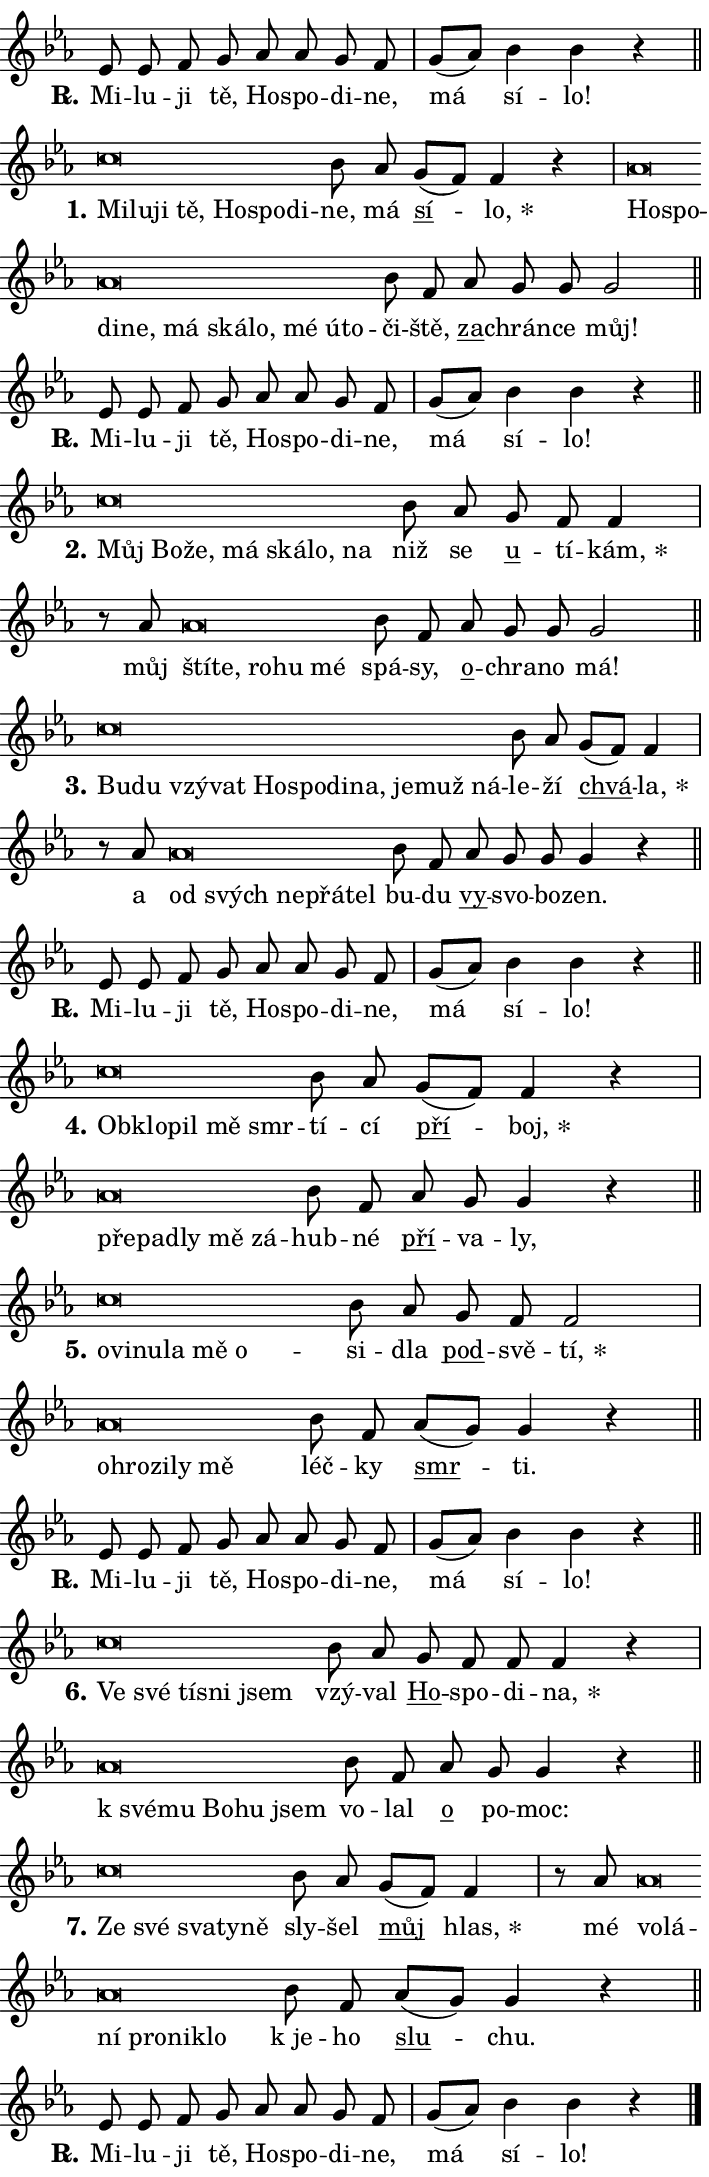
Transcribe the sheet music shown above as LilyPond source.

\version "2.24.0"
\header { tagline = "" }
\paper {
  indent = 0\cm
  top-margin = 0\cm
  right-margin = 0.13\cm % to fit lyric hyphens
  bottom-margin = 0\cm
  left-margin = 0\cm
  paper-width = 12\cm
  page-breaking = #ly:one-page-breaking
  system-system-spacing.basic-distance = #11
  score-system-spacing.basic-distance = #11
  ragged-last = ##f
}


%% Author: Thomas Morley
%% https://lists.gnu.org/archive/html/lilypond-user/2020-05/msg00002.html
#(define (line-position grob)
"Returns position of @var[grob} in current system:
   @code{'start}, if at first time-step
   @code{'end}, if at last time-step
   @code{'middle} otherwise
"
  (let* ((col (ly:item-get-column grob))
         (ln (ly:grob-object col 'left-neighbor))
         (rn (ly:grob-object col 'right-neighbor))
         (col-to-check-left (if (ly:grob? ln) ln col))
         (col-to-check-right (if (ly:grob? rn) rn col))
         (break-dir-left
           (and
             (ly:grob-property col-to-check-left 'non-musical #f)
             (ly:item-break-dir col-to-check-left)))
         (break-dir-right
           (and
             (ly:grob-property col-to-check-right 'non-musical #f)
             (ly:item-break-dir col-to-check-right))))
        (cond ((eqv? 1 break-dir-left) 'start)
              ((eqv? -1 break-dir-right) 'end)
              (else 'middle))))

#(define (tranparent-at-line-position vctor)
  (lambda (grob)
  "Relying on @code{line-position} select the relevant enry from @var{vctor}.
Used to determine transparency,"
    (case (line-position grob)
      ((end) (not (vector-ref vctor 0)))
      ((middle) (not (vector-ref vctor 1)))
      ((start) (not (vector-ref vctor 2))))))

noteHeadBreakVisibility =
#(define-music-function (break-visibility)(vector?)
"Makes @code{NoteHead}s transparent relying on @var{break-visibility}"
#{
  \override NoteHead.transparent =
    #(tranparent-at-line-position break-visibility)
#})

#(define delete-ledgers-for-transparent-note-heads
  (lambda (grob)
    "Reads whether a @code{NoteHead} is transparent.
If so this @code{NoteHead} is removed from @code{'note-heads} from
@var{grob}, which is supposed to be @code{LedgerLineSpanner}.
As a result ledgers are not printed for this @code{NoteHead}"
    (let* ((nhds-array (ly:grob-object grob 'note-heads))
           (nhds-list
             (if (ly:grob-array? nhds-array)
                 (ly:grob-array->list nhds-array)
                 '()))
           ;; Relies on the transparent-property being done before
           ;; Staff.LedgerLineSpanner.after-line-breaking is executed.
           ;; This is fragile ...
           (to-keep
             (remove
               (lambda (nhd)
                 (ly:grob-property nhd 'transparent #f))
               nhds-list)))
      ;; TODO find a better method to iterate over grob-arrays, similiar
      ;; to filter/remove etc for lists
      ;; For now rebuilt from scratch
      (set! (ly:grob-object grob 'note-heads)  '())
      (for-each
        (lambda (nhd)
          (ly:pointer-group-interface::add-grob grob 'note-heads nhd))
        to-keep))))

squashNotes = {
  \override NoteHead.X-extent = #'(-0.2 . 0.2)
  \override NoteHead.Y-extent = #'(-0.75 . 0)
  \override NoteHead.stencil =
    #(lambda (grob)
       (let ((pos (ly:grob-property grob 'staff-position)))
         (begin
           (if (< pos -7) (display "ERROR: Lower brevis then expected\n") (display ""))
           (if (<= pos -6) ly:text-interface::print ly:note-head::print))))
}
unSquashNotes = {
  \revert NoteHead.X-extent
  \revert NoteHead.Y-extent
  \revert NoteHead.stencil
}

hideNotes = \noteHeadBreakVisibility #begin-of-line-visible
unHideNotes = \noteHeadBreakVisibility #all-visible

% work-around for resetting accidentals
% https://lilypond.org/doc/v2.23/Documentation/notation/displaying-rhythms#unmetered-music
cadenzaMeasure = {
  \cadenzaOff
  \partial 1024 s1024
  \cadenzaOn
}

#(define-markup-command (accent layout props text) (markup?)
  "Underline accented syllable"
  (interpret-markup layout props
    #{\markup \override #'(offset . 4.3) \underline { #text }#}))

responsum = \markup \concat {
  "R" \hspace #-1.05 \path #0.1 #'((moveto 0 0.07) (lineto 0.9 0.8)) \hspace #0.05 "."
}

spaceSize = #0.6828661417322834 % exact space size for TeX Gyre Schola

\layout {
  \context {
    \Staff
    \remove "Time_signature_engraver"
    \override LedgerLineSpanner.after-line-breaking = #delete-ledgers-for-transparent-note-heads
  }
  \context {
    \Lyrics {
      \override LyricSpace.minimum-distance = \spaceSize
      \override LyricText.font-name = #"TeX Gyre Schola"
      \override LyricText.font-size = 1
      \override StanzaNumber.font-name = #"TeX Gyre Schola Bold"
      \override StanzaNumber.font-size = 1
    }
  }
  \context {
    \Score 
    \override NoteHead.text =
      #(lambda (grob) 
        (let ((pos (ly:grob-property grob 'staff-position)))
          #{\markup {
            \combine
              \halign #-0.55 \raise #(if (= pos -6) 0 0.5) \override #'(thickness . 2) \draw-line #'(3.2 . 0)
              \musicglyph "noteheads.sM1"
          }#}))
  }
}

% magnetic-lyrics.ily
%
%   written by
%     Jean Abou Samra <jean@abou-samra.fr>
%     Werner Lemberg <wl@gnu.org>
%
%   adapted by
%     Jiri Hon <jiri.hon@gmail.com>
%
% Version 2022-Apr-15

% https://www.mail-archive.com/lilypond-user@gnu.org/msg149350.html

#(define (Left_hyphen_pointer_engraver context)
   "Collect syllable-hyphen-syllable occurrences in lyrics and store
them in properties.  This engraver only looks to the left.  For
example, if the lyrics input is @code{foo -- bar}, it does the
following.

@itemize @bullet
@item
Set the @code{text} property of the @code{LyricHyphen} grob between
@q{foo} and @q{bar} to @code{foo}.

@item
Set the @code{left-hyphen} property of the @code{LyricText} grob with
text @q{foo} to the @code{LyricHyphen} grob between @q{foo} and
@q{bar}.
@end itemize

Use this auxiliary engraver in combination with the
@code{lyric-@/text::@/apply-@/magnetic-@/offset!} hook."
   (let ((hyphen #f)
         (text #f))
     (make-engraver
      (acknowledgers
       ((lyric-syllable-interface engraver grob source-engraver)
        (set! text grob)))
      (end-acknowledgers
       ((lyric-hyphen-interface engraver grob source-engraver)
        ;(when (not (grob::has-interface grob 'lyric-space-interface))
          (set! hyphen grob)));)
      ((stop-translation-timestep engraver)
       (when (and text hyphen)
         (ly:grob-set-object! text 'left-hyphen hyphen))
       (set! text #f)
       (set! hyphen #f)))))

#(define (lyric-text::apply-magnetic-offset! grob)
   "If the space between two syllables is less than the value in
property @code{LyricText@/.details@/.squash-threshold}, move the right
syllable to the left so that it gets concatenated with the left
syllable.

Use this function as a hook for
@code{LyricText@/.after-@/line-@/breaking} if the
@code{Left_@/hyphen_@/pointer_@/engraver} is active."
   (let ((hyphen (ly:grob-object grob 'left-hyphen #f)))
     (when hyphen
       (let ((left-text (ly:spanner-bound hyphen LEFT)))
         (when (grob::has-interface left-text 'lyric-syllable-interface)
           (let* ((common (ly:grob-common-refpoint grob left-text X))
                  (this-x-ext (ly:grob-extent grob common X))
                  (left-x-ext
                   (begin
                     ;; Trigger magnetism for left-text.
                     (ly:grob-property left-text 'after-line-breaking)
                     (ly:grob-extent left-text common X)))
                  ;; `delta` is the gap width between two syllables.
                  (delta (- (interval-start this-x-ext)
                            (interval-end left-x-ext)))
                  (details (ly:grob-property grob 'details))
                  (threshold (assoc-get 'squash-threshold details 0.2)))
             (when (< delta threshold)
               (let* (;; We have to manipulate the input text so that
                      ;; ligatures crossing syllable boundaries are not
                      ;; disabled.  For languages based on the Latin
                      ;; script this is essentially a beautification.
                      ;; However, for non-Western scripts it can be a
                      ;; necessity.
                      (lt (ly:grob-property left-text 'text))
                      (rt (ly:grob-property grob 'text))
                      (is-space (grob::has-interface hyphen 'lyric-space-interface))
                      (space (if is-space " " ""))
                      (extra-delta (if is-space spaceSize 0))
                      ;; Append new syllable.
                      (ltrt-space (if (and (string? lt) (string? rt))
                                (string-append lt space rt)
                                (make-concat-markup (list lt space rt))))
                      ;; Right-align `ltrt` to the right side.
                      (ltrt-space-markup (grob-interpret-markup
                               grob
                               (make-translate-markup
                                (cons (interval-length this-x-ext) 0)
                                (make-right-align-markup ltrt-space)))))
                 (begin
                   ;; Don't print `left-text`.
                   (ly:grob-set-property! left-text 'stencil #f)
                   ;; Set text and stencil (which holds all collected
                   ;; syllables so far) and shift it to the left.
                   (ly:grob-set-property! grob 'text ltrt-space)
                   (ly:grob-set-property! grob 'stencil ltrt-space-markup)
                   (ly:grob-translate-axis! grob (- (- delta extra-delta)) X))))))))))


#(define (lyric-hyphen::displace-bounds-first grob)
   ;; Make very sure this callback isn't triggered too early.
   (let ((left (ly:spanner-bound grob LEFT))
         (right (ly:spanner-bound grob RIGHT)))
     (ly:grob-property left 'after-line-breaking)
     (ly:grob-property right 'after-line-breaking)
     (ly:lyric-hyphen::print grob)))

squashThreshold = #0.4

\layout {
  \context {
    \Lyrics
    \consists #Left_hyphen_pointer_engraver
    \override LyricText.after-line-breaking =
      #lyric-text::apply-magnetic-offset!
    \override LyricHyphen.stencil = #lyric-hyphen::displace-bounds-first
    \override LyricText.details.squash-threshold = \squashThreshold
    \override LyricHyphen.minimum-distance = 0
    \override LyricHyphen.minimum-length = \squashThreshold
  }
}

squashText = \override LyricText.details.squash-threshold = 9999
unSquashText = \override LyricText.details.squash-threshold = \squashThreshold

leftText = \override LyricText.self-alignment-X = #LEFT
unLeftText = \revert LyricText.self-alignment-X

starOffset = #(lambda (grob) 
                (let ((x_offset (ly:self-alignment-interface::aligned-on-x-parent grob)))
                  (if (= x_offset 0) 0 (+ x_offset 1.2))))

star = #(define-music-function (syllable)(string?)
"Append star separator at the end of a syllable"
#{
  \once \override LyricText.X-offset = #starOffset
  \lyricmode { \markup {
    #syllable
    \override #'((font-name . "TeX Gyre Schola Bold")) \hspace #0.2 \lower #0.65 \larger "*"
  } }
#})

starAccent = #(define-music-function (syllable)(string?)
"Append star separator at the end of a syllable and make accent"
#{
  \once \override LyricText.X-offset = #starOffset
  \lyricmode { \markup {
    \accent #syllable
    \override #'((font-name . "TeX Gyre Schola Bold")) \hspace #0.2 \lower #0.65 \larger "*"
  } }
#})

breath = #(define-music-function (syllable)(string?)
"Append breathing indicator at the end of a syllable"
#{
  \lyricmode { \markup { #syllable "+" } }
#})

optionalBreath = #(define-music-function (syllable)(string?)
"Append optional breathing indicator at the end of a syllable"
#{
  \lyricmode { \markup { #syllable "(+)" } }
#})


\score {
    <<
        \new Voice = "melody" { \cadenzaOn \key es \major \relative { es'8 es f g as as g f \cadenzaMeasure \bar "|" g[( as)] bes4 bes r \cadenzaMeasure \bar "||" \break } }
        \new Lyrics \lyricsto "melody" { \lyricmode { \set stanza = \responsum
Mi -- lu -- ji tě, Ho -- spo -- di -- ne, má sí -- lo! } }
    >>
    \layout {}
}

\score {
    <<
        \new Voice = "melody" { \cadenzaOn \key es \major \relative { \squashNotes c''\breve*1/16 \hideNotes \breve*1/16 \bar "" \breve*1/16 \bar "" \breve*1/16 \bar "" \breve*1/16 \bar "" \breve*1/16 \breve*1/16 \bar "" \unHideNotes \unSquashNotes bes8 as \bar "" g[( f)] f4 r \cadenzaMeasure \bar "|" \squashNotes as\breve*1/16 \hideNotes \breve*1/16 \bar "" \breve*1/16 \bar "" \breve*1/16 \bar "" \breve*1/16 \bar "" \breve*1/16 \bar "" \breve*1/16 \bar "" \breve*1/16 \bar "" \breve*1/16 \breve*1/16 \bar "" \unHideNotes \unSquashNotes bes8 f \bar "" as g g g2 \cadenzaMeasure \bar "||" \break } }
        \new Lyrics \lyricsto "melody" { \lyricmode { \set stanza = "1."
\leftText Mi -- \squashText lu -- ji tě, Ho -- spo -- di -- \unLeftText \unSquashText ne, má \markup \accent sí -- \star lo, \leftText Ho -- \squashText spo -- di -- ne, má ská -- lo, mé ú -- to -- \unLeftText \unSquashText či -- ště, \markup \accent za -- chrán -- ce můj! } }
    >>
    \layout {}
}

\score {
    <<
        \new Voice = "melody" { \cadenzaOn \key es \major \relative { es'8 es f g as as g f \cadenzaMeasure \bar "|" g[( as)] bes4 bes r \cadenzaMeasure \bar "||" \break } }
        \new Lyrics \lyricsto "melody" { \lyricmode { \set stanza = \responsum
Mi -- lu -- ji tě, Ho -- spo -- di -- ne, má sí -- lo! } }
    >>
    \layout {}
}

\score {
    <<
        \new Voice = "melody" { \cadenzaOn \key es \major \relative { \squashNotes c''\breve*1/16 \hideNotes \breve*1/16 \bar "" \breve*1/16 \bar "" \breve*1/16 \bar "" \breve*1/16 \bar "" \breve*1/16 \breve*1/16 \bar "" \unHideNotes \unSquashNotes bes8 as \bar "" g f f4 \cadenzaMeasure \bar "|" r8 as \squashNotes as\breve*1/16 \hideNotes \breve*1/16 \bar "" \breve*1/16 \bar "" \breve*1/16 \breve*1/16 \bar "" \unHideNotes \unSquashNotes bes8 f \bar "" as g g g2 \cadenzaMeasure \bar "||" \break } }
        \new Lyrics \lyricsto "melody" { \lyricmode { \set stanza = "2."
\leftText Můj \squashText Bo -- že, má ská -- lo, na \unLeftText \unSquashText niž se \markup \accent u -- tí -- \star kám, můj \leftText ští -- \squashText te, ro -- hu mé \unLeftText \unSquashText spá -- sy, \markup \accent o -- chra -- no má! } }
    >>
    \layout {}
}

\score {
    <<
        \new Voice = "melody" { \cadenzaOn \key es \major \relative { \squashNotes c''\breve*1/16 \hideNotes \breve*1/16 \bar "" \breve*1/16 \bar "" \breve*1/16 \bar "" \breve*1/16 \bar "" \breve*1/16 \bar "" \breve*1/16 \bar "" \breve*1/16 \bar "" \breve*1/16 \bar "" \breve*1/16 \breve*1/16 \bar "" \unHideNotes \unSquashNotes bes8 as \bar "" g[( f)] f4 \cadenzaMeasure \bar "|" r8 as \squashNotes as\breve*1/16 \hideNotes \breve*1/16 \bar "" \breve*1/16 \bar "" \breve*1/16 \breve*1/16 \bar "" \unHideNotes \unSquashNotes bes8 f \bar "" as g g g4 r \cadenzaMeasure \bar "||" \break } }
        \new Lyrics \lyricsto "melody" { \lyricmode { \set stanza = "3."
\leftText Bu -- \squashText du vzý -- vat Ho -- spo -- di -- na, je -- muž ná -- \unLeftText \unSquashText le -- ží \markup \accent chvá -- \star la, a \leftText od \squashText svých ne -- přá -- tel \unLeftText \unSquashText bu -- du \markup \accent vy -- svo -- bo -- zen. } }
    >>
    \layout {}
}

\score {
    <<
        \new Voice = "melody" { \cadenzaOn \key es \major \relative { es'8 es f g as as g f \cadenzaMeasure \bar "|" g[( as)] bes4 bes r \cadenzaMeasure \bar "||" \break } }
        \new Lyrics \lyricsto "melody" { \lyricmode { \set stanza = \responsum
Mi -- lu -- ji tě, Ho -- spo -- di -- ne, má sí -- lo! } }
    >>
    \layout {}
}

\score {
    <<
        \new Voice = "melody" { \cadenzaOn \key es \major \relative { \squashNotes c''\breve*1/16 \hideNotes \breve*1/16 \bar "" \breve*1/16 \bar "" \breve*1/16 \breve*1/16 \bar "" \unHideNotes \unSquashNotes bes8 as \bar "" g[( f)] f4 r \cadenzaMeasure \bar "|" \squashNotes as\breve*1/16 \hideNotes \breve*1/16 \bar "" \breve*1/16 \bar "" \breve*1/16 \breve*1/16 \bar "" \unHideNotes \unSquashNotes bes8 f \bar "" as g g4 r \cadenzaMeasure \bar "||" \break } }
        \new Lyrics \lyricsto "melody" { \lyricmode { \set stanza = "4."
\leftText Ob -- \squashText klo -- pil mě smr -- \unLeftText \unSquashText tí -- cí \markup \accent pří -- \star boj, \leftText pře -- \squashText pa -- dly mě zá -- \unLeftText \unSquashText hub -- né \markup \accent pří -- va -- ly, } }
    >>
    \layout {}
}

\score {
    <<
        \new Voice = "melody" { \cadenzaOn \key es \major \relative { \squashNotes c''\breve*1/16 \hideNotes \breve*1/16 \bar "" \breve*1/16 \bar "" \breve*1/16 \bar "" \breve*1/16 \breve*1/16 \bar "" \unHideNotes \unSquashNotes bes8 as \bar "" g f f2 \cadenzaMeasure \bar "|" \squashNotes as\breve*1/16 \hideNotes \breve*1/16 \bar "" \breve*1/16 \bar "" \breve*1/16 \breve*1/16 \bar "" \unHideNotes \unSquashNotes bes8 f \bar "" as[( g)] g4 r \cadenzaMeasure \bar "||" \break } }
        \new Lyrics \lyricsto "melody" { \lyricmode { \set stanza = "5."
\leftText o -- \squashText vi -- nu -- la mě o -- \unLeftText \unSquashText si -- dla \markup \accent pod -- svě -- \star tí, \leftText o -- \squashText hro -- zi -- ly mě \unLeftText \unSquashText léč -- ky \markup \accent smr -- ti. } }
    >>
    \layout {}
}

\score {
    <<
        \new Voice = "melody" { \cadenzaOn \key es \major \relative { es'8 es f g as as g f \cadenzaMeasure \bar "|" g[( as)] bes4 bes r \cadenzaMeasure \bar "||" \break } }
        \new Lyrics \lyricsto "melody" { \lyricmode { \set stanza = \responsum
Mi -- lu -- ji tě, Ho -- spo -- di -- ne, má sí -- lo! } }
    >>
    \layout {}
}

\score {
    <<
        \new Voice = "melody" { \cadenzaOn \key es \major \relative { \squashNotes c''\breve*1/16 \hideNotes \breve*1/16 \bar "" \breve*1/16 \bar "" \breve*1/16 \breve*1/16 \bar "" \unHideNotes \unSquashNotes bes8 as \bar "" g f f f4 r \cadenzaMeasure \bar "|" \squashNotes as\breve*1/16 \hideNotes \breve*1/16 \bar "" \breve*1/16 \bar "" \breve*1/16 \breve*1/16 \bar "" \unHideNotes \unSquashNotes bes8 f \bar "" as g g4 r \cadenzaMeasure \bar "||" \break } }
        \new Lyrics \lyricsto "melody" { \lyricmode { \set stanza = "6."
\leftText Ve \squashText své tí -- sni jsem \unLeftText \unSquashText vzý -- val \markup \accent Ho -- spo -- di -- \star na, \leftText "k své" -- \squashText mu Bo -- hu jsem \unLeftText \unSquashText vo -- lal \markup \accent o po -- moc: } }
    >>
    \layout {}
}

\score {
    <<
        \new Voice = "melody" { \cadenzaOn \key es \major \relative { \squashNotes c''\breve*1/16 \hideNotes \breve*1/16 \bar "" \breve*1/16 \bar "" \breve*1/16 \breve*1/16 \bar "" \unHideNotes \unSquashNotes bes8 as \bar "" g[( f)] f4 \cadenzaMeasure \bar "|" r8 as \squashNotes as\breve*1/16 \hideNotes \breve*1/16 \bar "" \breve*1/16 \bar "" \breve*1/16 \bar "" \breve*1/16 \breve*1/16 \bar "" \unHideNotes \unSquashNotes bes8 f \bar "" as[( g)] g4 r \cadenzaMeasure \bar "||" \break } }
        \new Lyrics \lyricsto "melody" { \lyricmode { \set stanza = "7."
\leftText Ze \squashText své sva -- ty -- ně \unLeftText \unSquashText sly -- šel \markup \accent můj \star hlas, mé \leftText vo -- \squashText lá -- ní pro -- ni -- klo \unLeftText \unSquashText "k je" -- ho \markup \accent slu -- chu. } }
    >>
    \layout {}
}

\score {
    <<
        \new Voice = "melody" { \cadenzaOn \key es \major \relative { es'8 es f g as as g f \cadenzaMeasure \bar "|" g[( as)] bes4 bes r \cadenzaMeasure \bar "||" \break } \bar "|." }
        \new Lyrics \lyricsto "melody" { \lyricmode { \set stanza = \responsum
Mi -- lu -- ji tě, Ho -- spo -- di -- ne, má sí -- lo! } }
    >>
    \layout {}
}
